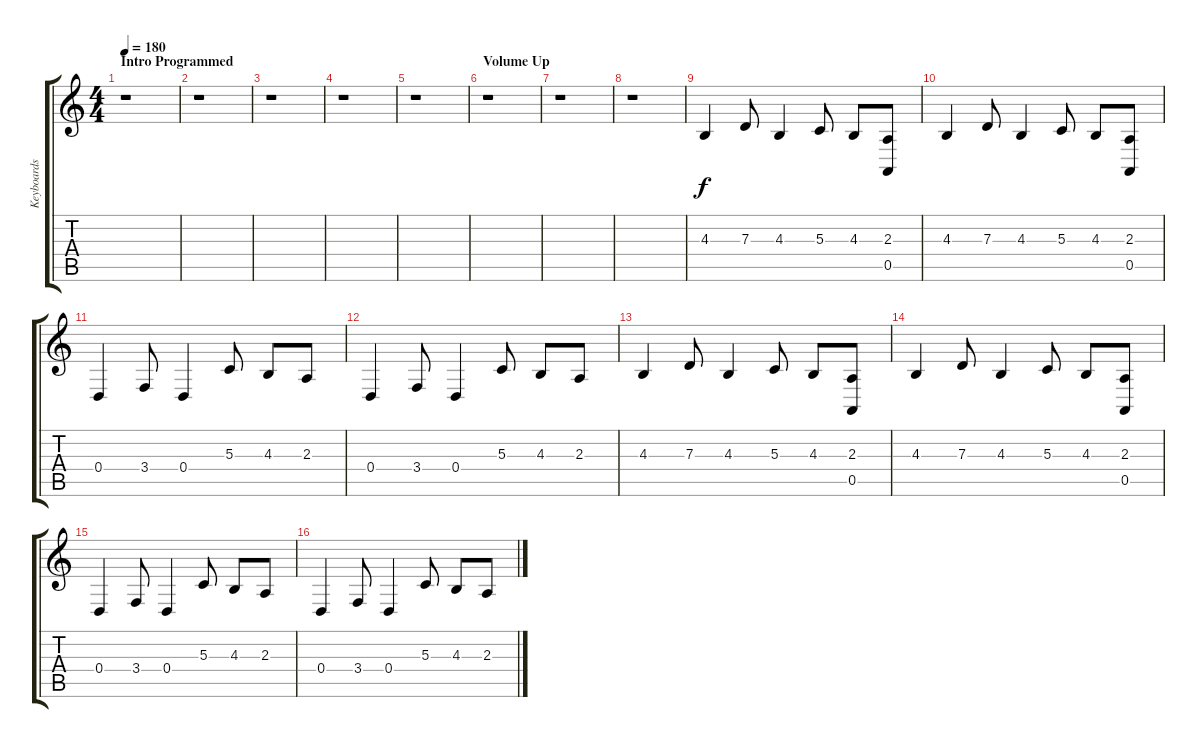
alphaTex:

\track ("Keyboards (Studio)" "Keyboards ") {instrument fx4atmosphere}
\staff {score tabs}
\tuning (E4 B3 G3 D3 A2 E2) {hide}
\ts (4 4)
\section ("" "Intro Programmed")
\tempo 180
\clef g2
\ks c
r.1{dy f instrument fx4atmosphere} |
r.1 |
r.1 |
r.1 |
r.1 |
\section ("" "Volume Up")
r.1 |
r.1 |
r.1 |
4.3.4 7.3.8 4.3.4 5.3.8 4.3.8 (2.3 0.5).8 |
4.3.4 7.3.8 4.3.4 5.3.8 4.3.8 (2.3 0.5).8 |
0.4.4 3.4.8 0.4.4 5.3.8 4.3.8 2.3.8 |
0.4.4 3.4.8 0.4.4 5.3.8 4.3.8 2.3.8 |
4.3.4 7.3.8 4.3.4 5.3.8 4.3.8 (2.3 0.5).8 |
4.3.4 7.3.8 4.3.4 5.3.8 4.3.8 (2.3 0.5).8 |
0.4.4 3.4.8 0.4.4 5.3.8 4.3.8 2.3.8 |
0.4.4 3.4.8 0.4.4 5.3.8 4.3.8 2.3.8
